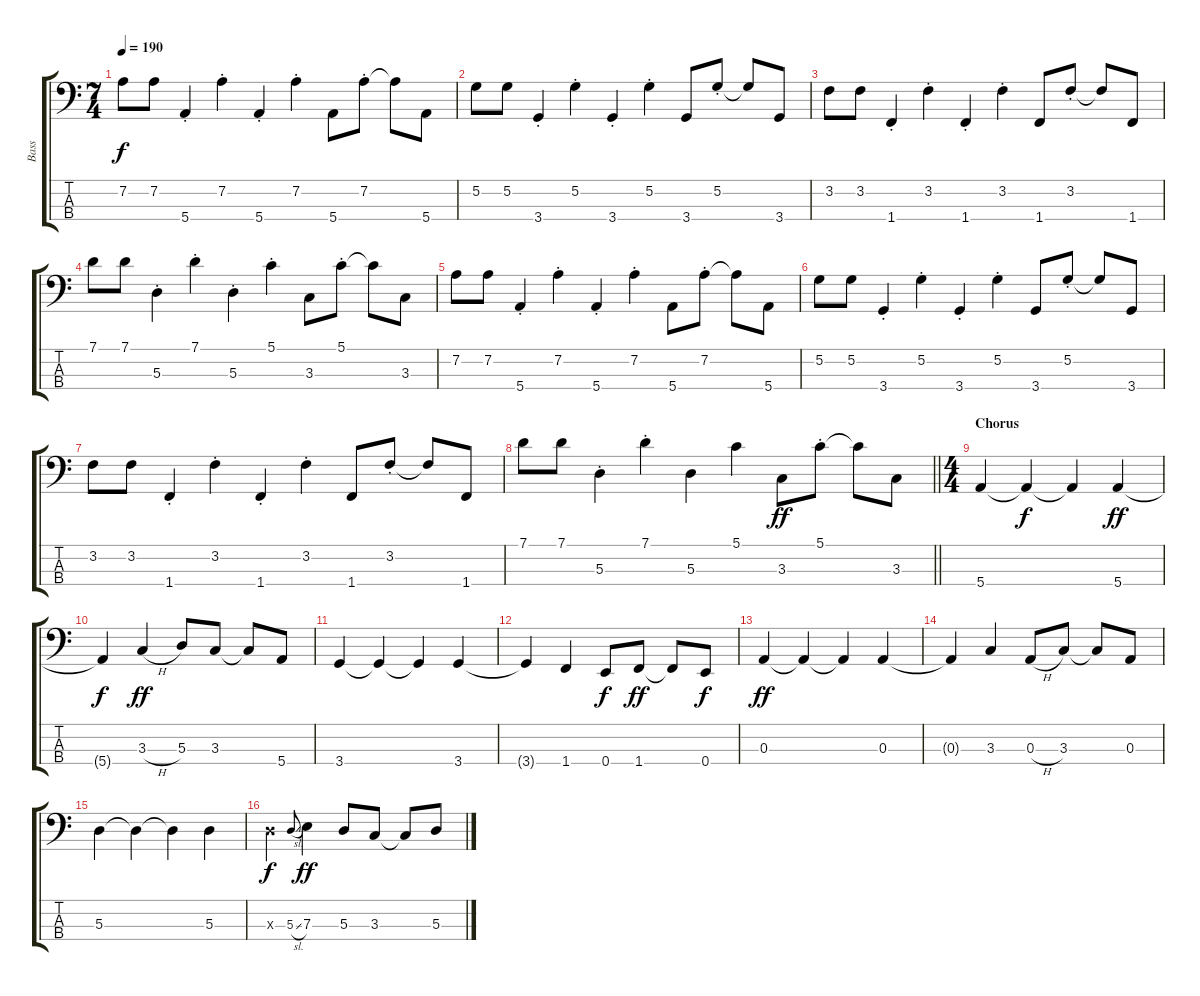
\track ("Bass" "Bass") {instrument electricbassfinger}
\staff {score tabs}
\tuning (G2 D2 A1 E1) {hide}
\ts (7 4)
\tempo 190
\clef f4
\ks c
7.2.8{dy f} 7.2.8 5.4{st}.4 7.2{st}.4 5.4{st}.4 7.2{st}.4 5.4.8 7.2{st}.8 7.2{t}.8 5.4.8 |
5.2.8 5.2.8 3.4{st}.4 5.2{st}.4 3.4{st}.4 5.2{st}.4 3.4.8 5.2{st}.8 5.2{t}.8 3.4.8 |
3.2.8 3.2.8 1.4{st}.4 3.2{st}.4 1.4{st}.4 3.2{st}.4 1.4.8 3.2{st}.8 3.2{t}.8 1.4.8 |
7.1.8 7.1.8 5.3{st}.4 7.1{st}.4 5.3{st}.4 5.1{st}.4 3.3.8 5.1{st}.8 5.1{t}.8 3.3.8 |
7.2.8 7.2.8 5.4{st}.4 7.2{st}.4 5.4{st}.4 7.2{st}.4 5.4.8 7.2{st}.8 7.2{t}.8 5.4.8 |
5.2.8 5.2.8 3.4{st}.4 5.2{st}.4 3.4{st}.4 5.2{st}.4 3.4.8 5.2{st}.8 5.2{t}.8 3.4.8 |
3.2.8 3.2.8 1.4{st}.4 3.2{st}.4 1.4{st}.4 3.2{st}.4 1.4.8 3.2{st}.8 3.2{t}.8 1.4.8 |
\barLineRight lightlight
7.1.8 7.1.8 5.3{st}.4 7.1{st}.4 5.3.4 5.1.4 3.3.8{dy ff} 5.1{st}.8 5.1{t}.8 3.3.8 |
\ts (4 4)
\section ("" "Chorus")
5.4.4 5.4{t}.4{dy f} 5.4{t}.4 5.4.4{dy ff} |
5.4{t}.4{dy f} 3.3{h}.4{dy ff} 5.3.8 3.3.8 3.3{t}.8 5.4.8 |
3.4.4 3.4{t}.4 3.4{t}.4 3.4.4 |
3.4{t}.4 1.4.4 0.4.8{dy f} 1.4.8{dy ff} 1.4{t}.8 0.4.8{dy f} |
0.3.4{dy ff} 0.3{t}.4 0.3{t}.4 0.3.4 |
0.3{t}.4 3.3.4 0.3{h}.8 3.3.8 3.3{t}.8 0.3.8 |
5.3.4 5.3{t}.4 5.3{t}.4 5.3.4 |
5.3{x}.4{dy f} 5.3{sl}.8{gr onbeat} 7.3.4{dy ff} 5.3.8 3.3.8 3.3{t}.8 5.3.8
